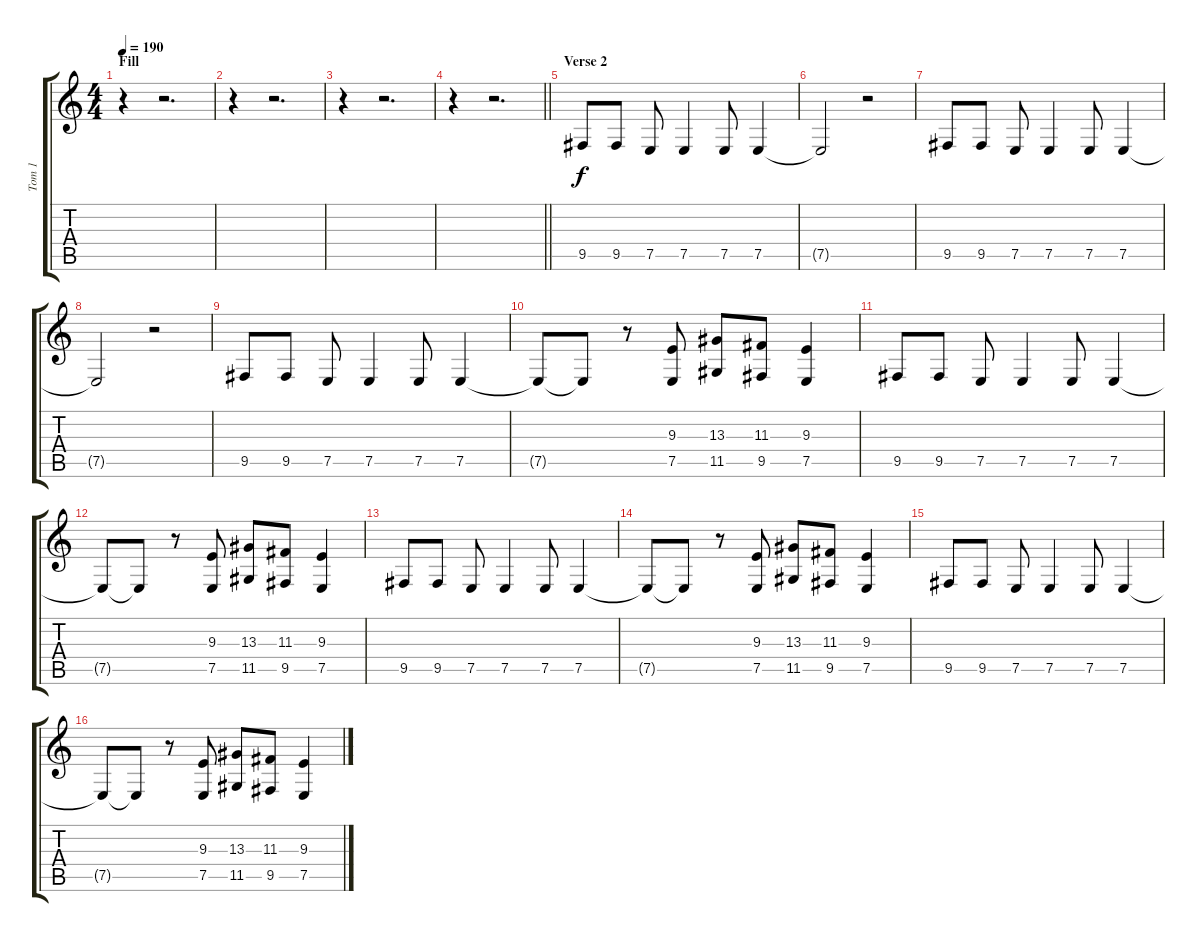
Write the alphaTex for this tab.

\track ("Tom 1" "Tom 1") {instrument synthbrass1}
\staff {score tabs}
\tuning (E4 B3 G3 D3 A2 E2) {hide}
\ts (4 4)
\section ("" "Fill")
\tempo 190
\clef g2
\ks c
r.4{dy f} r.2{d} |
r.4 r.2{d} |
r.4 r.2{d} |
\barLineRight lightlight
r.4 r.2{d} |
\section ("" "Verse 2")
9.5.8 9.5.8 7.5.8 7.5.4 7.5.8 7.5.4 |
7.5{t}.2 r.2 |
9.5.8 9.5.8 7.5.8 7.5.4 7.5.8 7.5.4 |
7.5{t}.2 r.2 |
9.5.8 9.5.8 7.5.8 7.5.4 7.5.8 7.5.4 |
7.5{t}.8 7.5{t}.8 r.8 (9.3 7.5).8 (13.3 11.5).8 (11.3 9.5).8 (9.3 7.5).4 |
9.5.8 9.5.8 7.5.8 7.5.4 7.5.8 7.5.4 |
7.5{t}.8 7.5{t}.8 r.8 (9.3 7.5).8 (13.3 11.5).8 (11.3 9.5).8 (9.3 7.5).4 |
9.5.8 9.5.8 7.5.8 7.5.4 7.5.8 7.5.4 |
7.5{t}.8 7.5{t}.8 r.8 (9.3 7.5).8 (13.3 11.5).8 (11.3 9.5).8 (9.3 7.5).4 |
9.5.8 9.5.8 7.5.8 7.5.4 7.5.8 7.5.4 |
7.5{t}.8 7.5{t}.8 r.8 (9.3 7.5).8 (13.3 11.5).8 (11.3 9.5).8 (9.3 7.5).4
